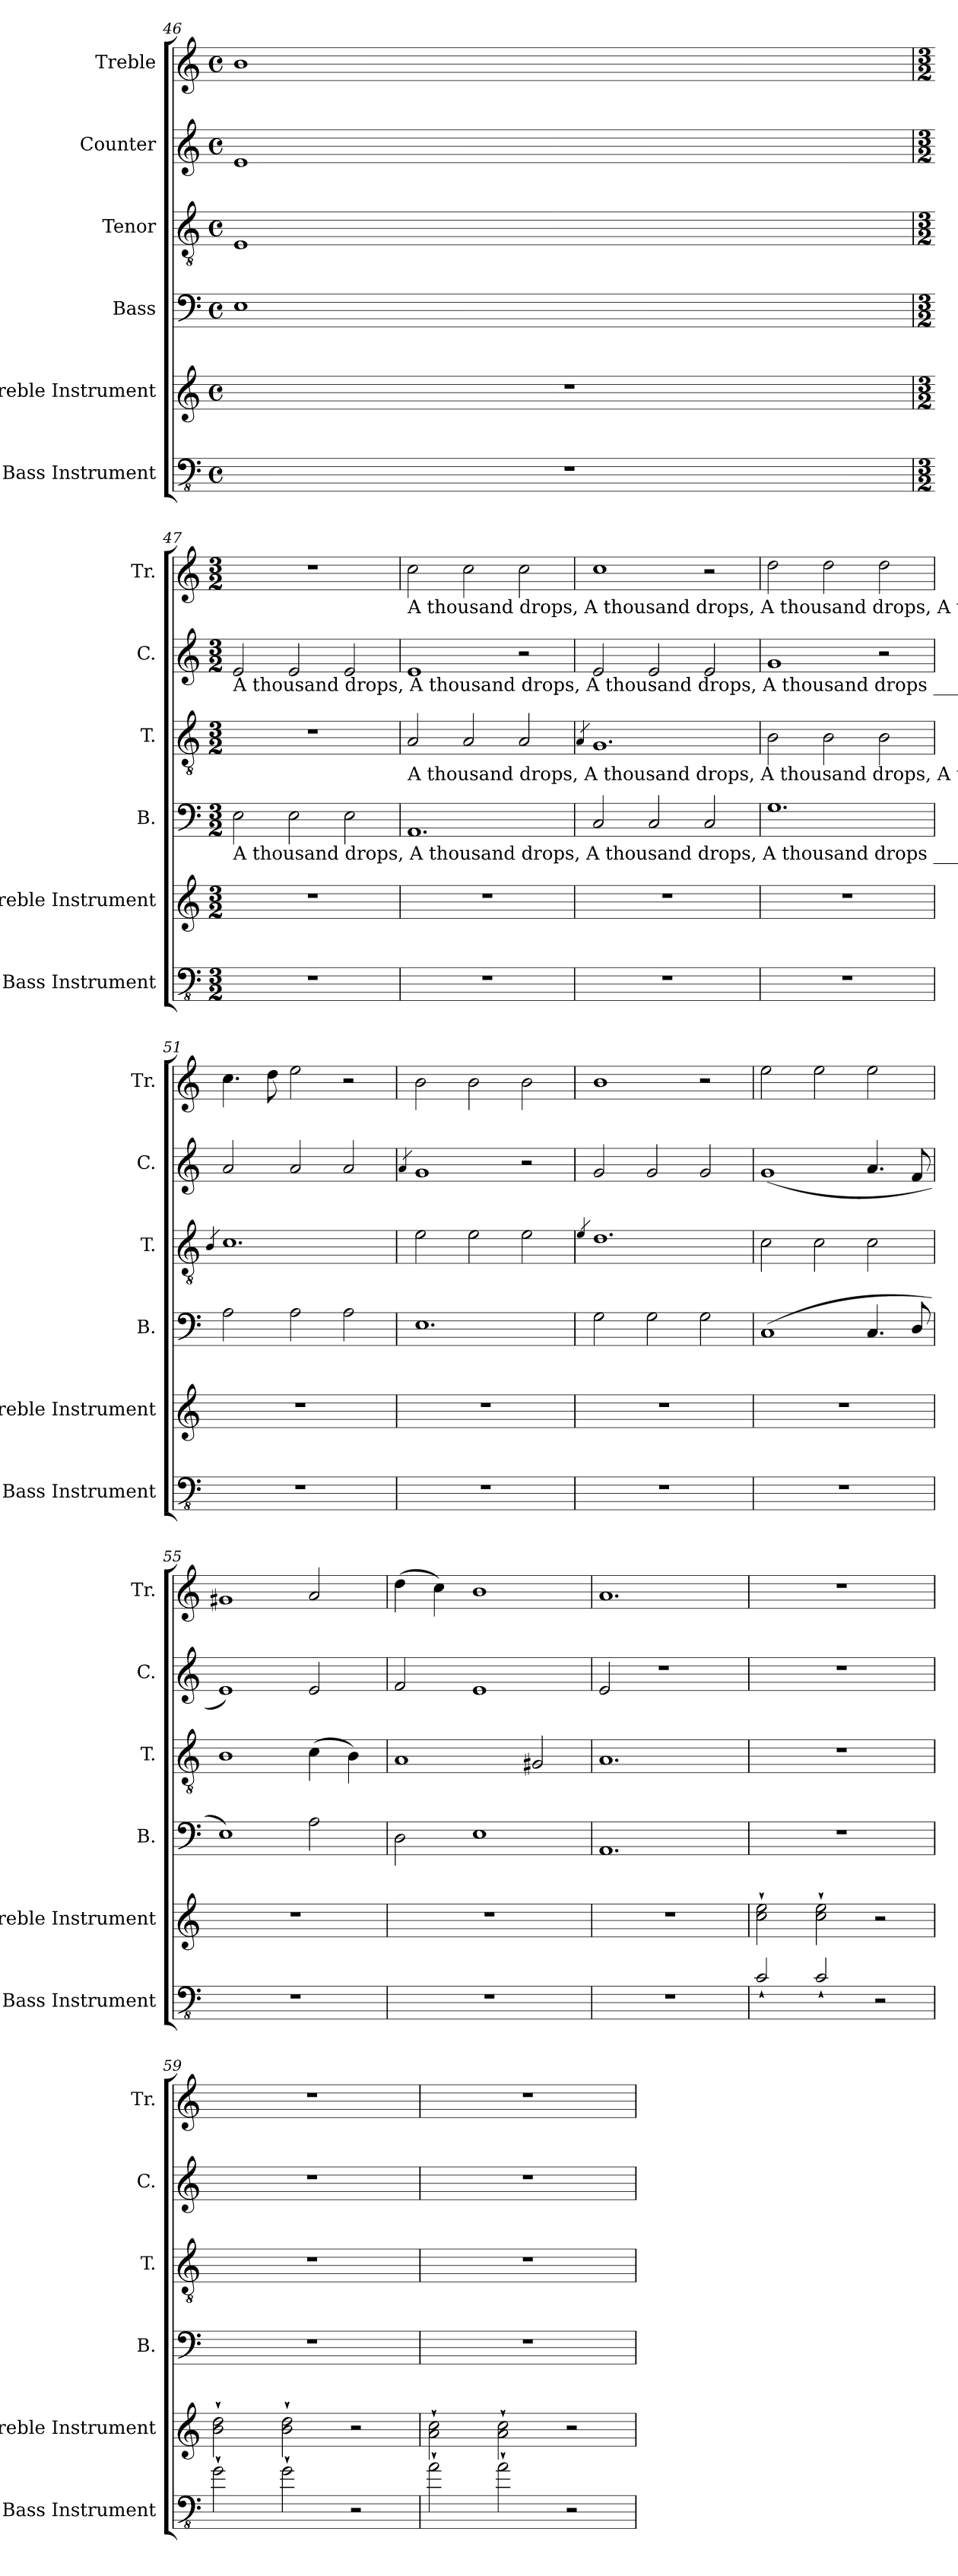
**kern	**kern	**kern	**kern	**kern	**kern
*part6	*part5	*part4	*part3	*part2	*part1
*staff6	*staff5	*staff4	*staff3	*staff2	*staff1
*I"Bass Instrument	*I"Treble Instrument	*I"Bass	*I"Tenor	*I"Counter	*I"Treble
*I'Bass Instrument	*I'Treble Instrument	*I'B.	*I'T.	*I'C.	*I'Tr.
*clefFv4	*clefG2	*clefF4	*clefGv2	*clefG2	*clefG2
*ITrd7c12	*	*	*	*	*
*k[]	*k[]	*k[]	*k[]	*k[]	*k[]
*C:	*C:	*C:	*C:	*C:	*C:
*M4/4	*M4/4	*M4/4	*M4/4	*M4/4	*M4/4
*met(c)	*met(c)	*met(c)	*met(c)	*met(c)	*met(c)
=46	=46	=46	=46	=46	=46
1r	1r	1E	1E	1e	1b
!!LO:PB:g=z
=47	=47	=47	=47	=47	=47
*M3/2	*M3/2	*M3/2	*M3/2	*M3/2	*M3/2
!	!	!	!	!LO:TX:b:t=A thousand drops,    A thousand  drops,   A thousand drops,        A thousand drops _______     of       rich  -  er   blood.	!
!	!	!LO:TX:b:t=A thousand drops,    A thousand  drops,   A thousand drops,      A thousand drops ________	!	!	!
1.r	1.r	2E\	1.r	2e/	1.r
.	.	2E\	.	2e/	.
.	.	2E\	.	2e/	.
=48	=48	=48	=48	=48	=48
!	!	!	!	!	!LO:TX:b:t=A thousand drops,    A thousand  drops,           A thousand drops,   A thousand drops
!	!	!	!LO:TX:b:t=A thousand drops,    A thousand  drops,           A thousand drops,   A thousand drops	!	!
1.r	1.r	1.AA	2A/	1e	2cc\
.	.	.	2A/	.	2cc\
.	.	.	2A/	2r	2cc\
=49	=49	=49	=49	=49	=49
.	.	.	4qA/	.	.
1.r	1.r	2C/	1.G	2e/	1cc
.	.	2C/	.	2e/	.
.	.	2C/	.	2e/	2r
=50	=50	=50	=50	=50	=50
1.r	1.r	1.G	2B\	1g	2dd\
.	.	.	2B\	.	2dd\
.	.	.	2B\	2r	2dd\
=51	=51	=51	=51	=51	=51
.	.	.	4qB/	.	.
1.r	1.r	2A\	1.c	2a/	4.cc\
.	.	.	.	.	8dd\
.	.	2A\	.	2a/	2ee\
.	.	2A\	.	2a/	2r
=52	=52	=52	=52	=52	=52
.	.	.	.	4qa/	.
1.r	1.r	1.E	2e\	1g	2b\
.	.	.	2e\	.	2b\
.	.	.	2e\	2r	2b\
=53	=53	=53	=53	=53	=53
.	.	.	4qe/	.	.
1.r	1.r	2G\	1.d	2g/	1b
.	.	2G\	.	2g/	.
.	.	2G\	.	2g/	2r
=54	=54	=54	=54	=54	=54
1.r	1.r	(1C	2c\	(1g	2ee\
.	.	.	2c\	.	2ee\
.	.	4.C/	2c\	4.a/	2ee\
.	.	8D/	.	8f/	.
=55	=55	=55	=55	=55	=55
1.r	1.r	1E)	1B	1e)	1g#X
.	.	2A\	(4c\	2e/	2a/
.	.	.	4B\)	.	.
=56	=56	=56	=56	=56	=56
1.r	1.r	2D\	1A	2f/	(4dd\
.	.	.	.	.	4cc\)
.	.	1E	.	1e	1b
.	.	.	2G#X/	.	.
=57	=57	=57	=57	=57	=57
1.r	1.r	1.AA	1.A	2e/	1.a
.	.	.	.	1r	.
!!LO:LB:g=z
=58	=58	=58	=58	=58	=58
2CC`/	2cc\` 2ee\`	1.r	1.r	1.r	1.r
2CC`/	2cc\` 2ee\`	.	.	.	.
2r	2r	.	.	.	.
=59	=59	=59	=59	=59	=59
2GG`\	2b\` 2dd\`	1.r	1.r	1.r	1.r
2GG`\	2b\` 2dd\`	.	.	.	.
2r	2r	.	.	.	.
=60	=60	=60	=60	=60	=60
2AA`\	2a\` 2cc\`	1.r	1.r	1.r	1.r
2AA`\	2a\` 2cc\`	.	.	.	.
2r	2r	.	.	.	.
=	=	=	=	=	=
*-	*-	*-	*-	*-	*-
